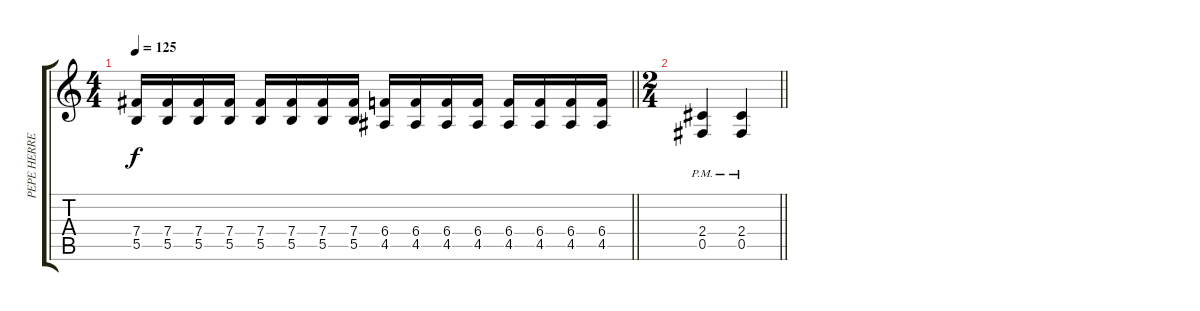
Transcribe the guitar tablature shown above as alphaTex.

\track ("PEPE HERRERO" "PEPE HERRE") {instrument distortionguitar}
\staff {score tabs}
\tuning (Db4 Ab3 E3 B2 Gb2 B1) {hide}
\ts (4 4)
\tempo 125
\clef g2
\barLineRight lightlight
\ks c
(7.4 5.5).16{dy f} (7.4 5.5).16 (7.4 5.5).16 (7.4 5.5).16 (7.4 5.5).16 (7.4 5.5).16 (7.4 5.5).16 (7.4 5.5).16 (6.4 4.5).16 (6.4 4.5).16 (6.4 4.5).16 (6.4 4.5).16 (6.4 4.5).16 (6.4 4.5).16 (6.4 4.5).16 (6.4 4.5).16 |
\ts (2 4)
\barLineRight lightlight
(2.4{pm} 0.5{pm}).4 (2.4{pm} 0.5{pm}).4
